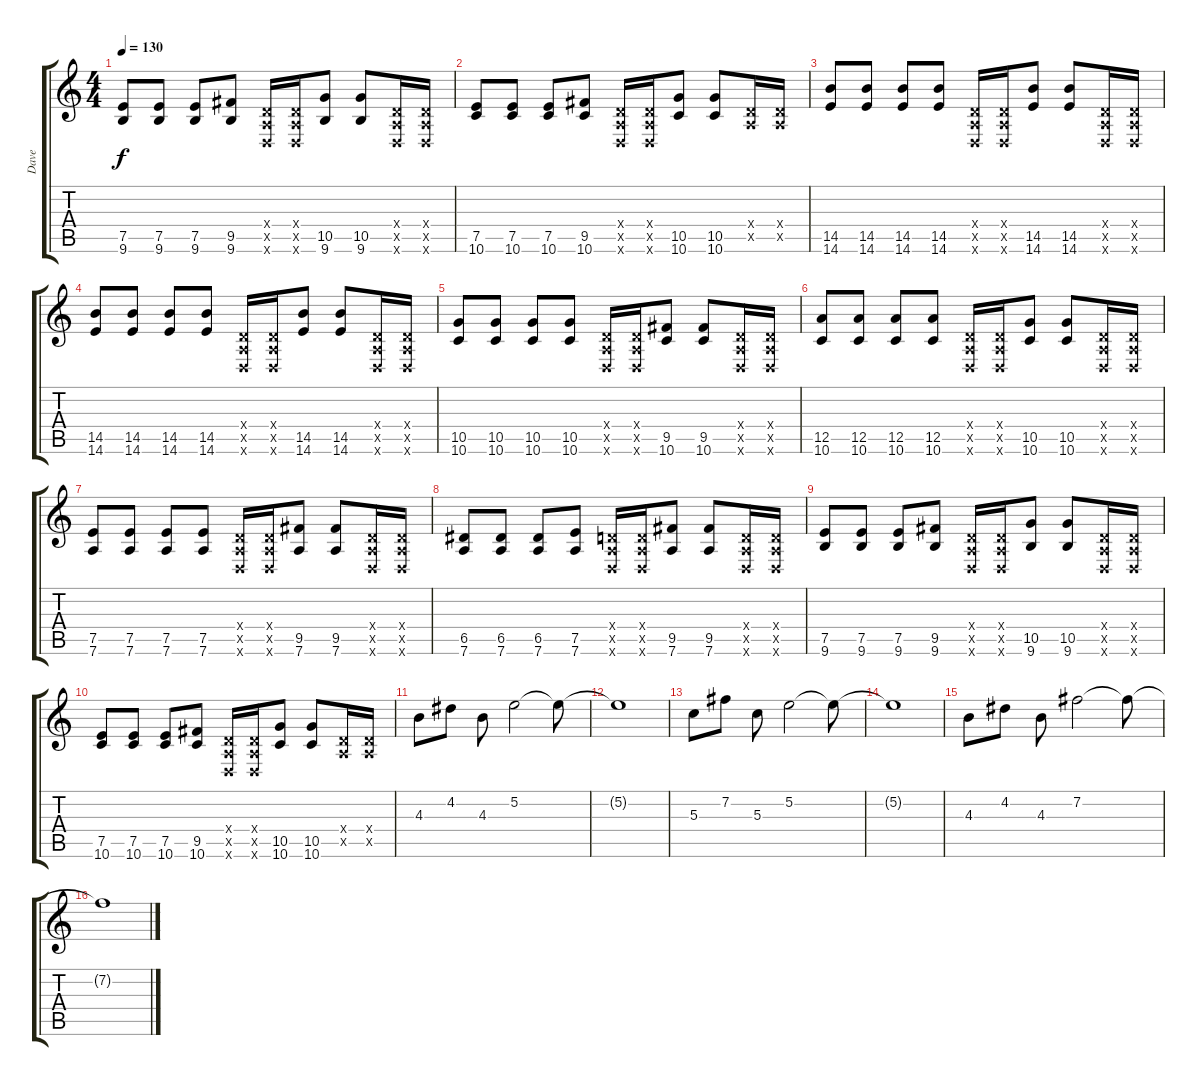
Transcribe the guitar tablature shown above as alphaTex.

\track ("Dave" "Dave") {instrument distortionguitar}
\staff {score tabs}
\tuning (E4 B3 G3 D3 A2 D2) {hide}
\ts (4 4)
\tempo 130
\clef g2
\ks c
(7.5 9.6).8{dy f} (7.5 9.6).8 (7.5 9.6).8 (9.5 9.6).8 (0.4{x} 0.5{x} 0.6{x}).16 (0.4{x} 0.5{x} 0.6{x}).16 (10.5 9.6).8 (10.5 9.6).8 (0.4{x} 0.5{x} 0.6{x}).16 (0.4{x} 0.5{x} 0.6{x}).16 |
(7.5 10.6).8 (7.5 10.6).8 (7.5 10.6).8 (9.5 10.6).8 (0.4{x} 0.5{x} 0.6{x}).16 (0.4{x} 0.5{x} 0.6{x}).16 (10.5 10.6).8 (10.5 10.6).8 (0.4{x} 0.5{x}).16 (0.4{x} 0.5{x}).16 |
(14.5 14.6).8 (14.5 14.6).8 (14.5 14.6).8 (14.5 14.6).8 (0.4{x} 0.5{x} 0.6{x}).16 (0.4{x} 0.5{x} 0.6{x}).16 (14.5 14.6).8 (14.5 14.6).8 (0.4{x} 0.5{x} 0.6{x}).16 (0.4{x} 0.5{x} 0.6{x}).16 |
(14.5 14.6).8 (14.5 14.6).8 (14.5 14.6).8 (14.5 14.6).8 (0.4{x} 0.5{x} 0.6{x}).16 (0.4{x} 0.5{x} 0.6{x}).16 (14.5 14.6).8 (14.5 14.6).8 (0.4{x} 0.5{x} 0.6{x}).16 (0.4{x} 0.5{x} 0.6{x}).16 |
(10.5 10.6).8 (10.5 10.6).8 (10.5 10.6).8 (10.5 10.6).8 (0.4{x} 0.5{x} 0.6{x}).16 (0.4{x} 0.5{x} 0.6{x}).16 (9.5 10.6).8 (9.5 10.6).8 (0.4{x} 0.5{x} 0.6{x}).16 (0.4{x} 0.5{x} 0.6{x}).16 |
(12.5 10.6).8 (12.5 10.6).8 (12.5 10.6).8 (12.5 10.6).8 (0.4{x} 0.5{x} 0.6{x}).16 (0.4{x} 0.5{x} 0.6{x}).16 (10.5 10.6).8 (10.5 10.6).8 (0.4{x} 0.5{x} 0.6{x}).16 (0.4{x} 0.5{x} 0.6{x}).16 |
(7.5 7.6).8 (7.5 7.6).8 (7.5 7.6).8 (7.5 7.6).8 (0.4{x} 0.5{x} 0.6{x}).16 (0.4{x} 0.5{x} 0.6{x}).16 (9.5 7.6).8 (9.5 7.6).8 (0.4{x} 0.5{x} 0.6{x}).16 (0.4{x} 0.5{x} 0.6{x}).16 |
(6.5 7.6).8 (6.5 7.6).8 (6.5 7.6).8 (7.5 7.6).8 (0.4{x} 0.5{x} 0.6{x}).16 (0.4{x} 0.5{x} 0.6{x}).16 (9.5 7.6).8 (9.5 7.6).8 (0.4{x} 0.5{x} 0.6{x}).16 (0.4{x} 0.5{x} 0.6{x}).16 |
(7.5 9.6).8 (7.5 9.6).8 (7.5 9.6).8 (9.5 9.6).8 (0.4{x} 0.5{x} 0.6{x}).16 (0.4{x} 0.5{x} 0.6{x}).16 (10.5 9.6).8 (10.5 9.6).8 (0.4{x} 0.5{x} 0.6{x}).16 (0.4{x} 0.5{x} 0.6{x}).16 |
(7.5 10.6).8 (7.5 10.6).8 (7.5 10.6).8 (9.5 10.6).8 (0.4{x} 0.5{x} 0.6{x}).16 (0.4{x} 0.5{x} 0.6{x}).16 (10.5 10.6).8 (10.5 10.6).8 (0.4{x} 0.5{x}).16 (0.4{x} 0.5{x}).16 |
4.3.8{instrument acousticguitarsteel} 4.2.8 4.3.8 5.2.2 5.2{t}.8 |
5.2{t}.1 |
5.3.8{instrument acousticguitarsteel} 7.2.8 5.3.8 5.2.2 5.2{t}.8 |
5.2{t}.1 |
4.3.8 4.2.8 4.3.8 7.2.2 7.2{t}.8 |
7.2{t}.1
